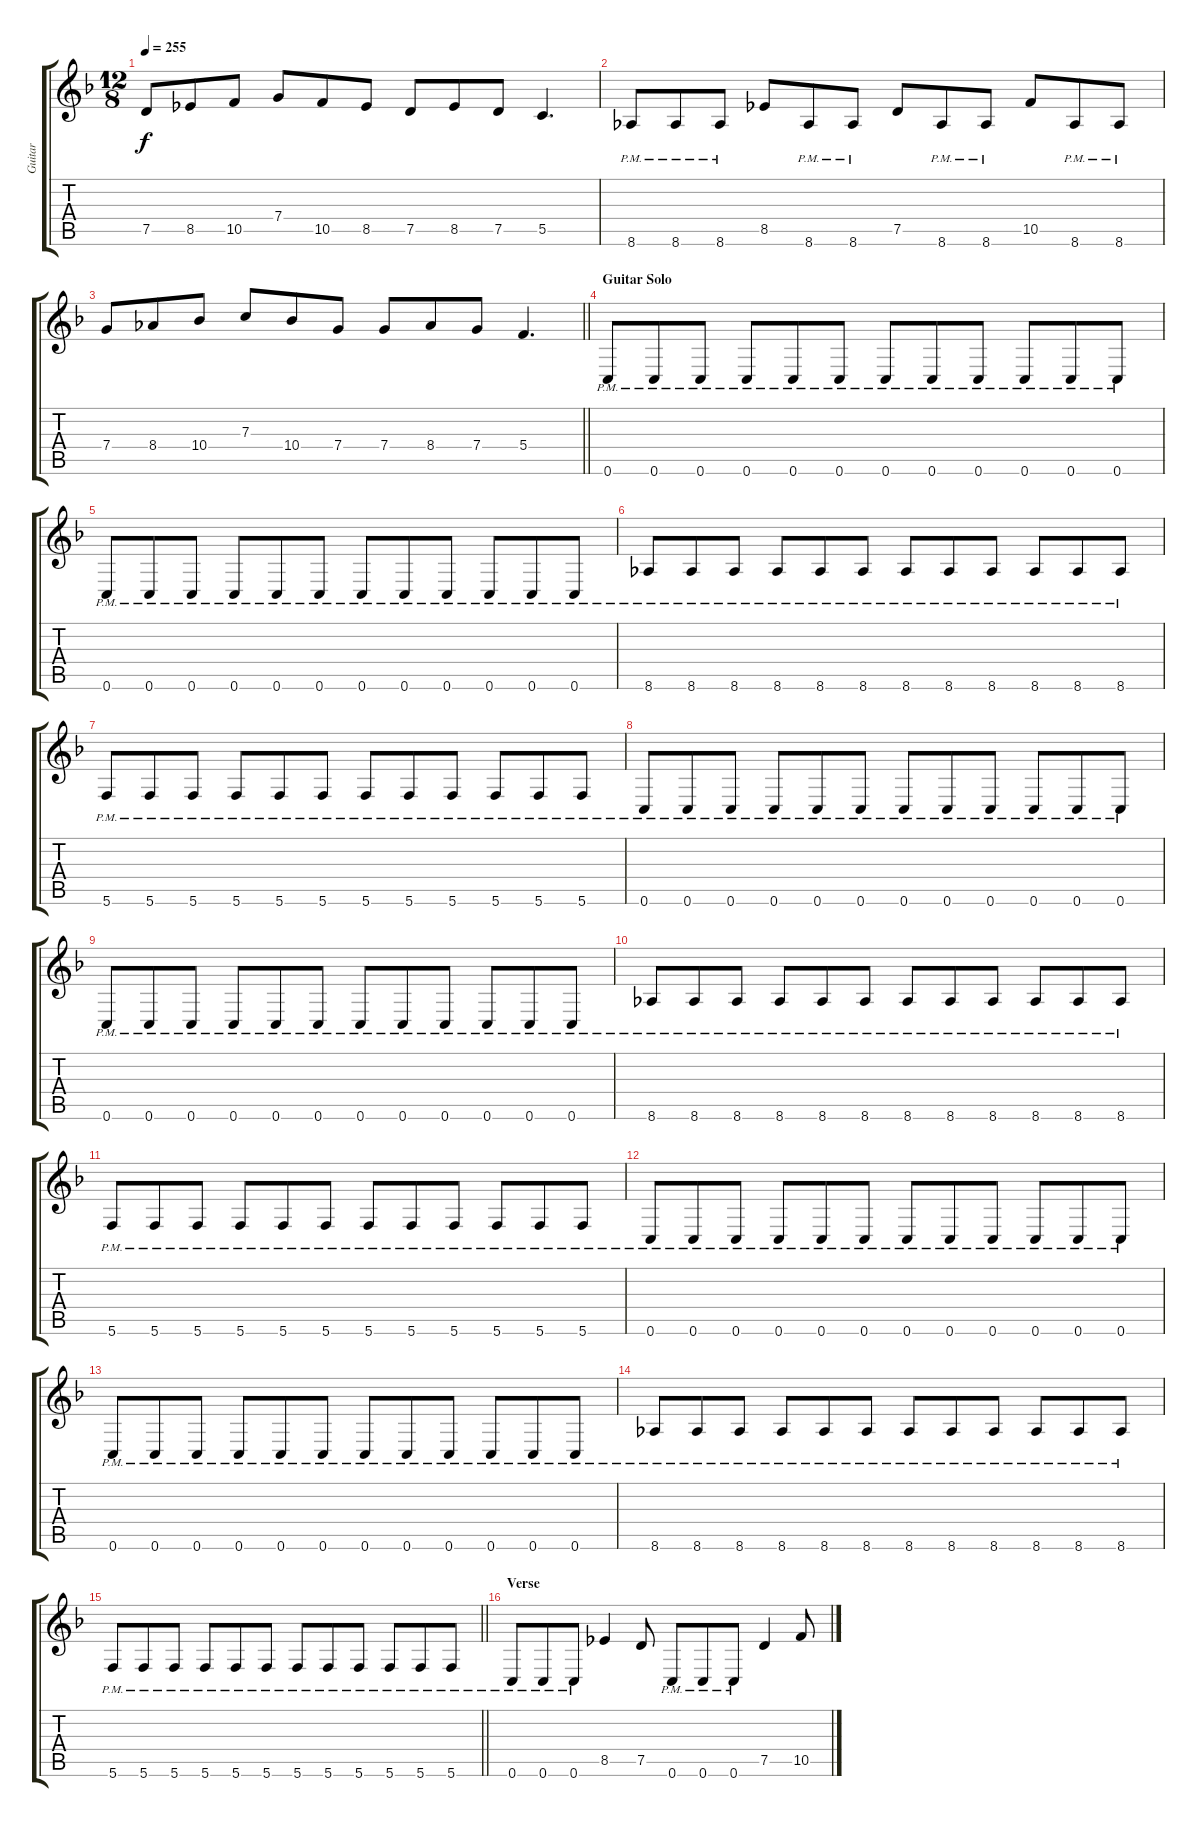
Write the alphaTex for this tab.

\track ("Guitar" "Guitar") {instrument distortionguitar}
\staff {score tabs}
\tuning (D4 A3 F3 C3 G2 C2) {hide}
\ts (12 8)
\tempo 255
\clef g2
\ks dminor
7.5.8{dy f} 8.5.8 10.5.8 7.4.8 10.5.8 8.5.8 7.5.8 8.5.8 7.5.8 5.5.4{d} |
8.6{pm}.8 8.6{pm}.8 8.6{pm}.8 8.5.8 8.6{pm}.8 8.6{pm}.8 7.5.8 8.6{pm}.8 8.6{pm}.8 10.5.8 8.6{pm}.8 8.6{pm}.8 |
\barLineRight lightlight
7.4.8 8.4.8 10.4.8 7.3.8 10.4.8 7.4.8 7.4.8 8.4.8 7.4.8 5.4.4{d} |
\section ("" "Guitar Solo")
0.6{pm}.8{volume 12} 0.6{pm}.8 0.6{pm}.8 0.6{pm}.8 0.6{pm}.8 0.6{pm}.8 0.6{pm}.8 0.6{pm}.8 0.6{pm}.8 0.6{pm}.8 0.6{pm}.8 0.6{pm}.8 |
0.6{pm}.8 0.6{pm}.8 0.6{pm}.8 0.6{pm}.8 0.6{pm}.8 0.6{pm}.8 0.6{pm}.8 0.6{pm}.8 0.6{pm}.8 0.6{pm}.8 0.6{pm}.8 0.6{pm}.8 |
8.6{pm}.8 8.6{pm}.8 8.6{pm}.8 8.6{pm}.8 8.6{pm}.8 8.6{pm}.8 8.6{pm}.8 8.6{pm}.8 8.6{pm}.8 8.6{pm}.8 8.6{pm}.8 8.6{pm}.8 |
5.6{pm}.8 5.6{pm}.8 5.6{pm}.8 5.6{pm}.8 5.6{pm}.8 5.6{pm}.8 5.6{pm}.8 5.6{pm}.8 5.6{pm}.8 5.6{pm}.8 5.6{pm}.8 5.6{pm}.8 |
0.6{pm}.8 0.6{pm}.8 0.6{pm}.8 0.6{pm}.8 0.6{pm}.8 0.6{pm}.8 0.6{pm}.8 0.6{pm}.8 0.6{pm}.8 0.6{pm}.8 0.6{pm}.8 0.6{pm}.8 |
0.6{pm}.8 0.6{pm}.8 0.6{pm}.8 0.6{pm}.8 0.6{pm}.8 0.6{pm}.8 0.6{pm}.8 0.6{pm}.8 0.6{pm}.8 0.6{pm}.8 0.6{pm}.8 0.6{pm}.8 |
8.6{pm}.8 8.6{pm}.8 8.6{pm}.8 8.6{pm}.8 8.6{pm}.8 8.6{pm}.8 8.6{pm}.8 8.6{pm}.8 8.6{pm}.8 8.6{pm}.8 8.6{pm}.8 8.6{pm}.8 |
5.6{pm}.8 5.6{pm}.8 5.6{pm}.8 5.6{pm}.8 5.6{pm}.8 5.6{pm}.8 5.6{pm}.8 5.6{pm}.8 5.6{pm}.8 5.6{pm}.8 5.6{pm}.8 5.6{pm}.8 |
0.6{pm}.8 0.6{pm}.8 0.6{pm}.8 0.6{pm}.8 0.6{pm}.8 0.6{pm}.8 0.6{pm}.8 0.6{pm}.8 0.6{pm}.8 0.6{pm}.8 0.6{pm}.8 0.6{pm}.8 |
0.6{pm}.8 0.6{pm}.8 0.6{pm}.8 0.6{pm}.8 0.6{pm}.8 0.6{pm}.8 0.6{pm}.8 0.6{pm}.8 0.6{pm}.8 0.6{pm}.8 0.6{pm}.8 0.6{pm}.8 |
8.6{pm}.8 8.6{pm}.8 8.6{pm}.8 8.6{pm}.8 8.6{pm}.8 8.6{pm}.8 8.6{pm}.8 8.6{pm}.8 8.6{pm}.8 8.6{pm}.8 8.6{pm}.8 8.6{pm}.8 |
\barLineRight lightlight
5.6{pm}.8 5.6{pm}.8 5.6{pm}.8 5.6{pm}.8 5.6{pm}.8 5.6{pm}.8 5.6{pm}.8 5.6{pm}.8 5.6{pm}.8 5.6{pm}.8 5.6{pm}.8 5.6{pm}.8 |
\section ("" "Verse")
0.6{pm}.8{volume 13} 0.6{pm}.8 0.6{pm}.8 8.5.4 7.5.8 0.6{pm}.8 0.6{pm}.8 0.6{pm}.8 7.5.4 10.5.8
